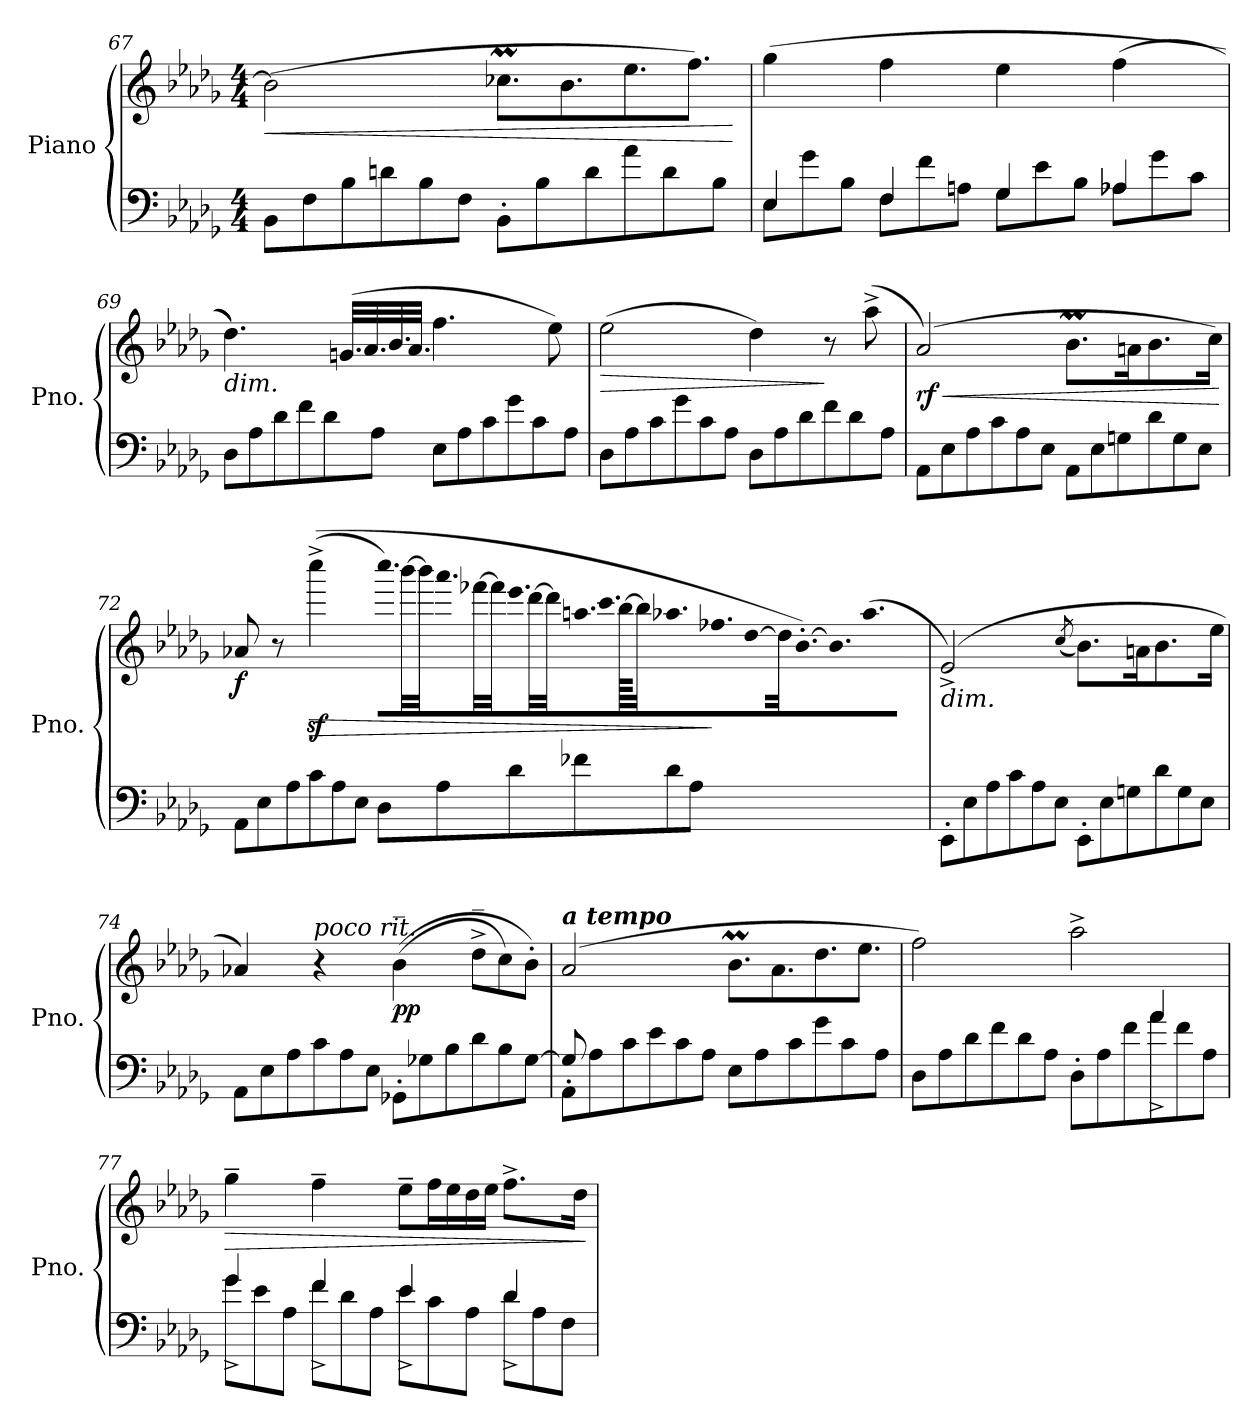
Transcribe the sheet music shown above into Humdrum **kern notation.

**kern	**kern	**dynam
*part1	*part1	*part1
*staff2	*staff1	*staff1/2
*I"Piano	*	*
*I'Pno.	*	*
!!LO:PB:g=z
*clefF4	*clefG2	*
*k[b-e-a-d-g-]	*k[b-e-a-d-g-]	*
*M4/4	*M4/4	*
*Xtuplet	*	*
=67	=67	=67
!	!	!LO:HP:b
12BB-\L	(>2b-\]	<
12F\	.	.
12B-\	.	.
12dn\	.	.
12B-\	.	.
12F\J	.	.
*	*Xtuplet	*
12BB-'\L	12.cc-XM\L	.
12B-\	.	.
.	12.b-\	.
12d\	.	.
12a-\	12.ee-\	.
12d\	.	.
.	12.ff\J)	.
12B-\J	.	.
.	.	[
=68	=68	=68
*^	*	*
12E-\L	4E-/	(>4gg-\	.
12g-\	.	.	.
12B-\J	.	.	.
12F\L	4F/	4ff\	.
12f\	.	.	.
12An\J	.	.	.
12G-\L	4G-/	4ee-\	.
12e-\	.	.	.
12B-\J	.	.	.
12A-X\L	4A-/	(>4ff\	.
12g-\	.	.	.
12c\J	.	.	.
*v	*v	*	*
=69	=69	=69
*	*^	*
!	!LO:TX:b:i:t=dim.	!	!
12D-\L	4.dd-\))	4.ryy	.
12A-\	.	.	.
12d-\	.	.	.
12f\	.	.	.
12d-\	.	.	.
.	(>48.gn/LLL	8ryy	.
.	48.a-/	.	.
12A-\J	.	.	.
.	48.b-/	.	.
.	48.a-/JJJ	.	.
12E-\L	4.ff\	2ryy	.
12A-\	.	.	.
12c\	.	.	.
12g-\	.	.	.
12c\	.	.	.
.	8ee-\)	.	.
12A-\J	.	.	.
*	*v	*v	*
=70	=70	=70
*^	*	*
!	!	!	!LO:HP:b
12D-\L	4ryy	(>2ee-\	>
12A-\	.	.	.
12c\	.	.	.
12g-\	4ryy	.	.
12c\	.	.	.
12A-\J	.	.	.
12D-\L	4ryy	4dd-\)	.
12A-\	.	.	.
12d-\	.	.	.
12f\	4ryy	8r	]
12d-\	.	.	.
.	.	(>8aa-^\	.
12A-\J	.	.	.
*v	*v	*	*
!!LO:LB:g=z
=71	=71	=71
!	!	!LO:HP:b
!	!	!LO:DY:n=1:b
12AA-\L	(>2a-/)	< rf
12E-\	.	.
12A-\	.	.
12c\	.	.
12A-\	.	.
12E-\J	.	.
12AA-\L	8.b-M\L	.
12E-\	.	.
12Gn\	.	.
.	16an\K	.
12d-\	8.b-\	.
12G\	.	.
12E-\J	.	.
.	16cc\Jk)	.
.	.	[
=72	=72	=72
!	!	!LO:DY:b
12AA-\L	8a-X/	f
12E-\	.	.
.	8r	.
12A-\	.	.
!	!	!LO:HP:b
12c\	(>(>4ccccz<^\	>
12A-\	.	.
12E-\J	.	.
!	!LO:N:vis=16.	!
12D-\L	24cccc\LL)	.
.	[48bbb-\	.
.	48bbb-\]	.
!	!LO:N:vis=16.	!
12A-\	24aaa-\	.
.	[48fff-X\	.
.	48fff-\]	.
!	!LO:N:vis=16.	!
12d-\	24eee-\	.
.	[48ddd-\	.
.	48ddd-\]	.
!	!LO:N:vis=16.	!
12f-X\	1920%53aan\	.
!	!LO:N:vis=16.	!
.	1920%53ccc\	.
.	[960%7bb-\	.
.	640%13bb-\]	.
!	!LO:N:vis=16.	!
.	1920%53aa-X\	.
12d-\	.	.
!	!LO:N:vis=16.	!
.	1920%53ff-X\	.
.	[960%7dd-\	.
.	640%13dd-\]	.
!	!LO:N:vis=16.	!
.	[24b-'\)	.
12A-\J	.	.
!	!LO:N:vis=32.	!
.	48b-\L]	.
!	!LO:N:vis=32.	!
.	(>48aa-\JJJ	.
.	960ryy	]
=73	=73	=73
!	!LO:TX:b:i:t=dim.	!
12EE-'\L	(>2e-^/)	.
12E-\	.	.
12A-\	.	.
12c\	.	.
12A-\	.	.
12E-\J	.	.
.	(<8qcc/	.
12EE-'\L	8.b-\L)	.
12E-\	.	.
12Gn\	.	.
.	16an\K	.
12d-\	8.b-\	.
12G\	.	.
12E-\J	.	.
.	16ee-\Jk	.
=74	=74	=74
12AA-\L	4a-X/)	.
12E-\	.	.
12A-\	.	.
!	!LO:TX:a:i:t=poco rit.	!
12c\	4r	.
12A-\	.	.
12E-\J	.	.
!	!LO:TX:a:i:t=_	!
!	!	!LO:DY:b
12GG-X'\L	(>(>4b-\	pp
12G-X\	.	.
12B-\	.	.
!	!LO:TX:a:i:t=_	!
12d-\	12dd-^\L	.
12B-\	12cc\)	.
[12G-\J	12b-'\J)	.
!!LO:LB:g=z
=75	=75	=75
*^	*	*
!	!	!LO:TX:a:Bi:t=a tempo	!
12AA-'\L	8G-!/]	(>2a-/	.
12A-\	.	.	.
.	8ryy	.	.
12c\	.	.	.
12e-\	4ryy	.	.
12c\	.	.	.
12A-\J	.	.	.
12E-\L	2ryy	12.b-M\L	.
12A-\	.	.	.
.	.	12.a-\	.
12c\	.	.	.
12g-\	.	12.dd-\	.
12c\	.	.	.
.	.	12.ee-\J	.
12A-\J	.	.	.
=76	=76	=76	=76
12D-\L	4ryy	2ff\)	.
12A-\	.	.	.
12d-\	.	.	.
12f\	4ryy	.	.
12d-\	.	.	.
12A-\J	.	.	.
12D-'\L	4ryy	2aa-^\	.
12A-\	.	.	.
12f\	.	.	.
12a-\	4a-^/	.	.
12f\	.	.	.
12A-\J	.	.	.
=77	=77	=77	=77
!	!	!	!LO:HP:b
12g-\L	4g-^/	4gg-~\	>
12e-\	.	.	.
12A-\J	.	.	.
12f\L	4f^/	4ff~\	.
12d-\	.	.	.
12A-\J	.	.	.
12e-\L	4e-^/	12ee-~\L	.
12c\	.	24ff\L	.
.	.	24ee-\	.
12A-\J	.	24dd-\	.
.	.	24ee-\JJ	.
12d-\L	4d-^/	8.ff^\L	.
12A-\	.	.	.
12F\J	.	.	.
.	.	16dd-\Jk	.
*v	*v	*	*
.	.	]
=	=	=
*-	*-	*-
